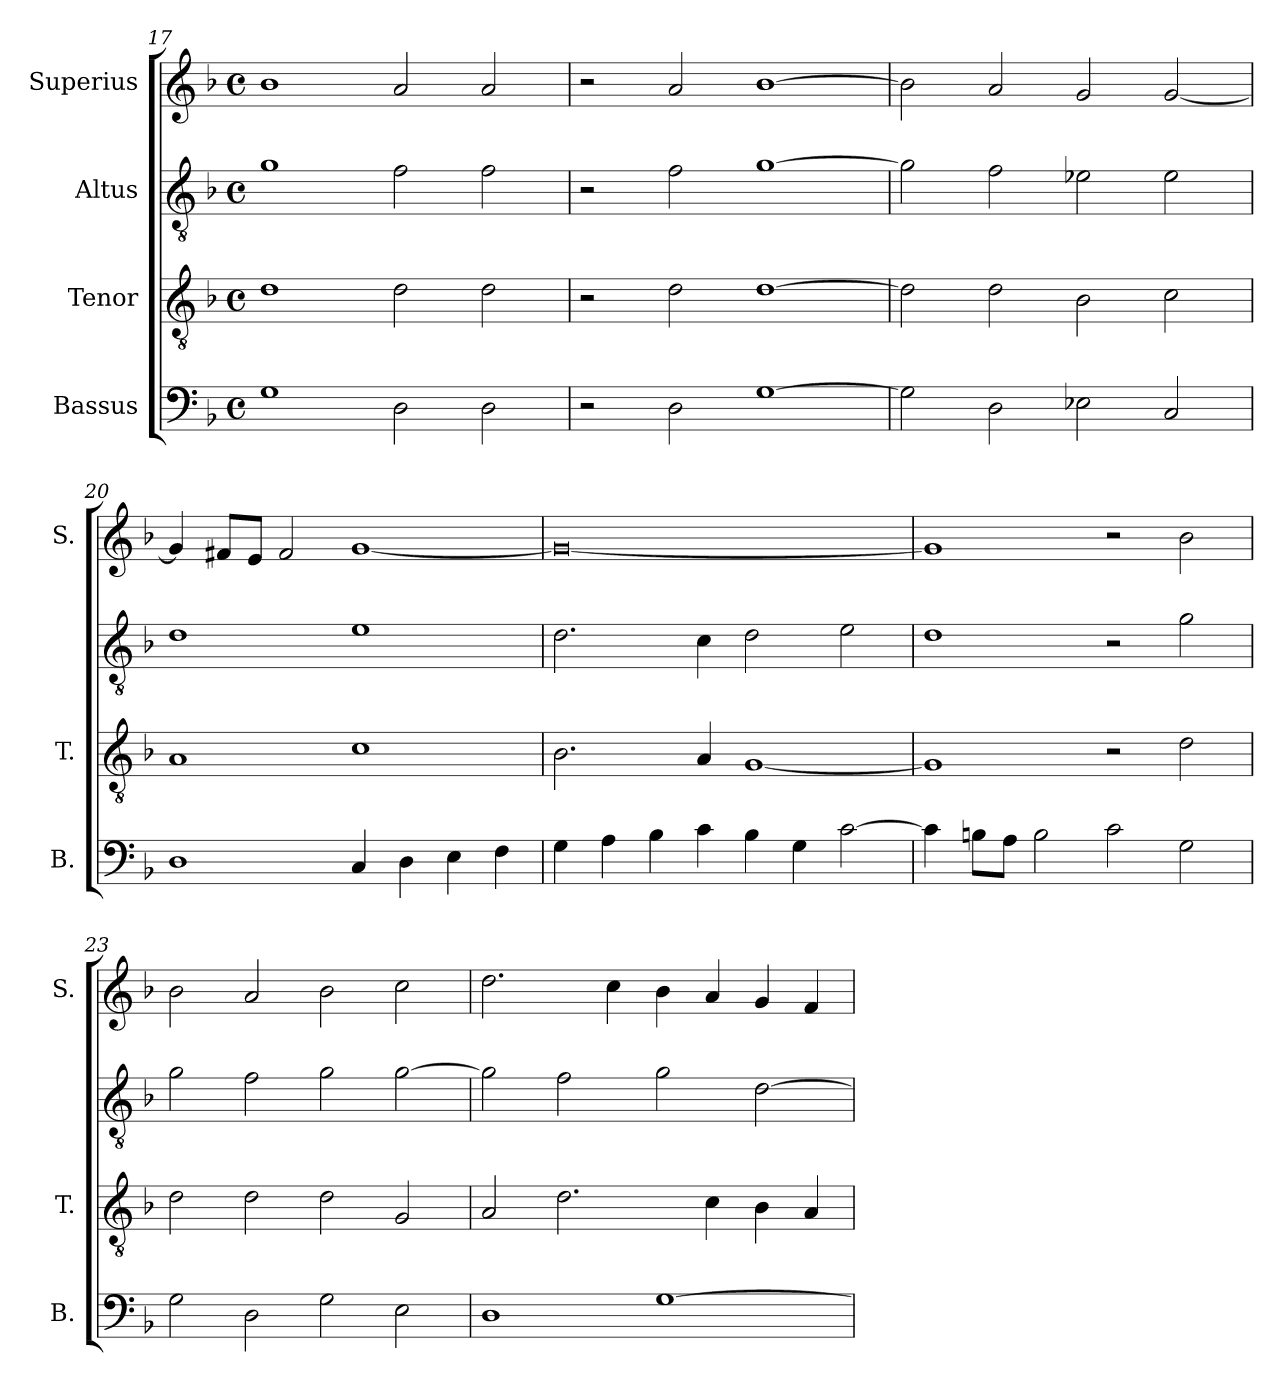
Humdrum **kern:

**kern	**kern	**kern	**kern
*part4	*part3	*part2	*part1
*staff4	*staff3	*staff2	*staff1
*I"Bassus	*I"Tenor	*I"Altus	*I"Superius
*I'B.	*I'T.	*	*I'S.
*clefF4	*clefGv2	*clefGv2	*clefG2
*	*ITrd7c12	*ITrd7c12	*
*k[b-]	*k[b-]	*k[b-]	*k[b-]
*F:	*F:	*F:	*F:
*M4/4	*M4/4	*M4/4	*M4/4
*met(c)	*met(c)	*met(c)	*met(c)
=17	=17	=17	=17
1Gi	1Di	1Gi	1b-i
2Di\	2Di\	2Fi\	2ai/
2Di\	2Di\	2Fi\	2ai/
=18	=18	=18	=18
2r	2r	2r	2r
2Di\	2Di\	2Fi\	2ai/
[>1Gi	[>1Di	[>1Gi	[>1b-i
=19	=19	=19	=19
2Gi\]	2Di\]	2Gi\]	2b-i\]
2Di\	2Di\	2Fi\	2ai/
2E-Xi\	2BB-i\	2E-Xi\	2gi/
2Ci/	2Ci\	2E-i\	[<2gi/
!!LO:LB:g=z
=20	=20	=20	=20
1Di	1AAi	1Di	4gi/]
.	.	.	8f#Xi/L
.	.	.	8ei/J
.	.	.	2f#i/
4Ci/	1Ci	1Ei	[<1gi
4Di\	.	.	.
4Ei\	.	.	.
4Fi\	.	.	.
=21	=21	=21	=21
4Gi\	2.BB-i\	2.Di\	0gi_<
4Ai\	.	.	.
4B-i\	.	.	.
4ci\	4AAi/	4Ci\	.
4B-i\	[<1GGi	2Di\	.
4Gi\	.	.	.
[>2ci\	.	2Ei\	.
=22	=22	=22	=22
4ci\]	1GGi]	1Di	1gi]
8Bni\L	.	.	.
8Ai\J	.	.	.
2Bi\	.	.	.
2ci\	2r	2r	2r
2Gi\	2Di\	2Gi\	2b-i\
=23	=23	=23	=23
2Gi\	2Di\	2Gi\	2b-i\
2Di\	2Di\	2Fi\	2ai/
2Gi\	2Di\	2Gi\	2b-i\
2Ei\	2GGi/	[>2Gi\	2cci\
!!LO:LB:g=z
=24	=24	=24	=24
1Di	2AAi/	2Gi\]	2.ddi\
.	2.Di\	2Fi\	.
.	.	.	4cci\
[>1Gi	.	2Gi\	4b-i\
.	4Ci\	.	4ai/
.	4BB-i\	[>2Di\	4gi/
.	4AAi/	.	4fi/
=	=	=	=
*-	*-	*-	*-
